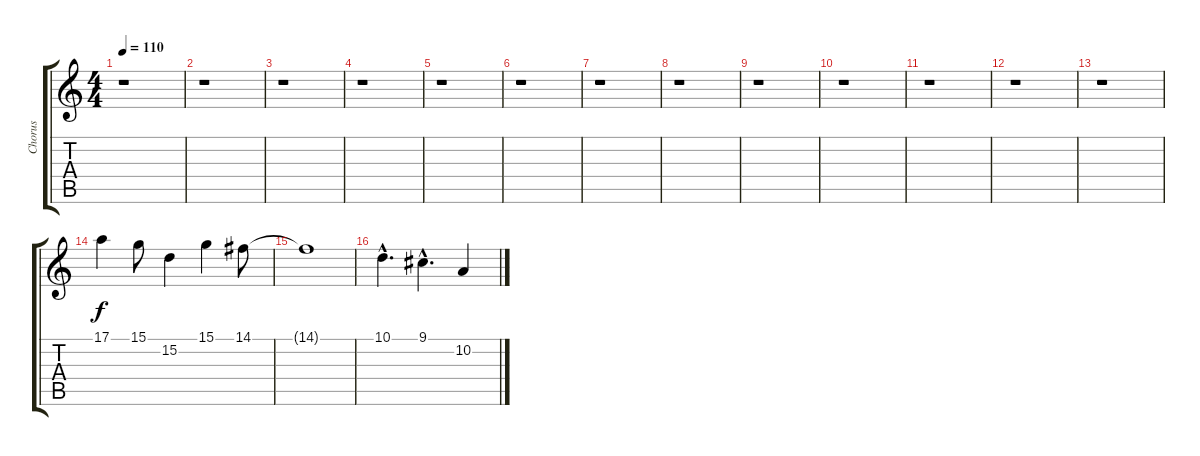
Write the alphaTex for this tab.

\track ("Chorus" "Chorus") {instrument altosax}
\staff {score tabs}
\tuning (E4 B3 G3 D3 A2 E2) {hide}
\ts (4 4)
\tempo 110
\clef g2
\ks c
r.1{dy f} |
r.1 |
r.1 |
r.1 |
r.1 |
r.1 |
r.1 |
r.1 |
r.1 |
r.1 |
r.1 |
r.1 |
r.1 |
17.1.4{volume 14 balance 8} 15.1.8 15.2.4 15.1.4 14.1.8 |
14.1{t}.1 |
10.1{hac}.4{d} 9.1{hac}.4{d} 10.2.4
